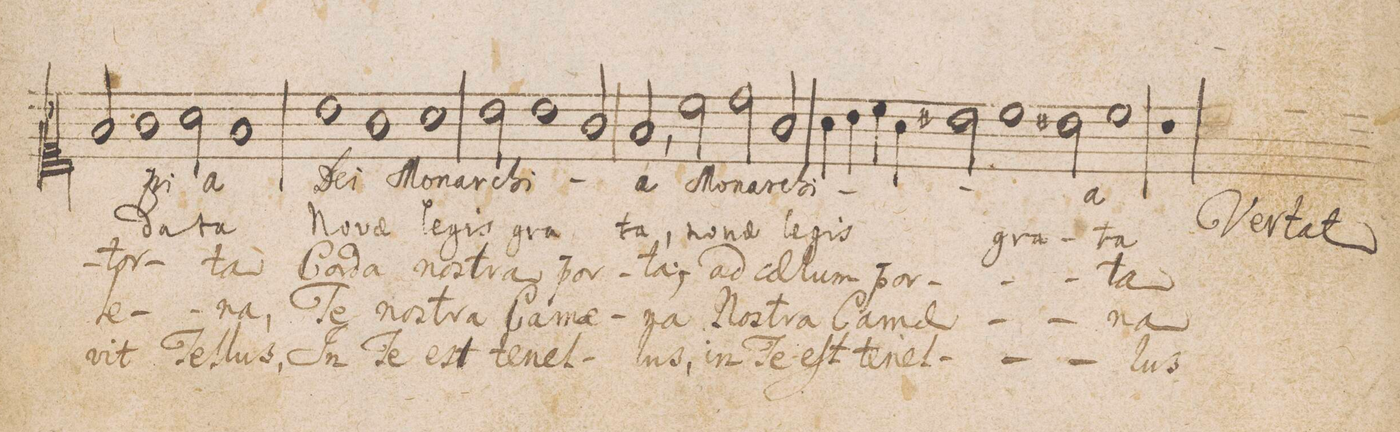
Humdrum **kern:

**kern	**text	**text	**text	**text	**text
*I"Canto.	*	*	*	*	*
*clefC1	*	*	*	*	*
*k[b-]	*	*	*	*	*
*met(c|)	*	*	*	*	*
*M2/2	*	*	*	*	*
2f/	.	.	.	-le-	-vit
1g\	pi-	-da-	-tor-	.	.
2a\	.	.	.	.	Tel-
=9-	=9-	=9-	=9-	=9-	=9-
1f/	-a	-ta	-ta	-ra,	-lus,
1b-\	De-	No-	Cor-	Te	In
=10-	=10-	=10-	=10-	=10-	=10-
1g\	-i	-v(a)e	-da	nos-	Te
1a\	Mo-	le-	nos-	-tra	est
=11-	=11-	=11-	=11-	=11-	=11-
2b-\	-nar-	-gis	-tra	Ca-	te-
1b-\	-chi-	gra-	por-	-m(a)e-	-nel-
2g/	.	.	.	.	.
=12-	=12-	=12-	=12-	=12-	=12-
2f,/	-a,	-ta,	-ta;	-na	-lus,
2cc\	Mo-	no-	ad	Nos-	in
2dd\	-nar-	-u(a)e	c(a)e-	.	Te
2g/	-chi-	le-	-lum	-tra	eſt
=13-	=13-	=13-	=13-	=13-	=13-
4a\	.	-gis	por-	Ca-	te-
4b-\	.	.	.	.	.
4cc\	.	.	.	.	-nel-
4a\	.	.	.	-m(a)e-	.
2bn\	.	.	.	.	.
1cc\	.	gra-	.	.	.
=14-	=14-	=14-	=14-	=14-	=14-
2bn\	-a	.	.	.	.
1cc\	.	-ta	-ta	-na	-lus
=15-	=15-	=15-	=15-	=15-	=15-
1r	.	.	.	.	.
*-	*-	*-	*-	*-	*-
